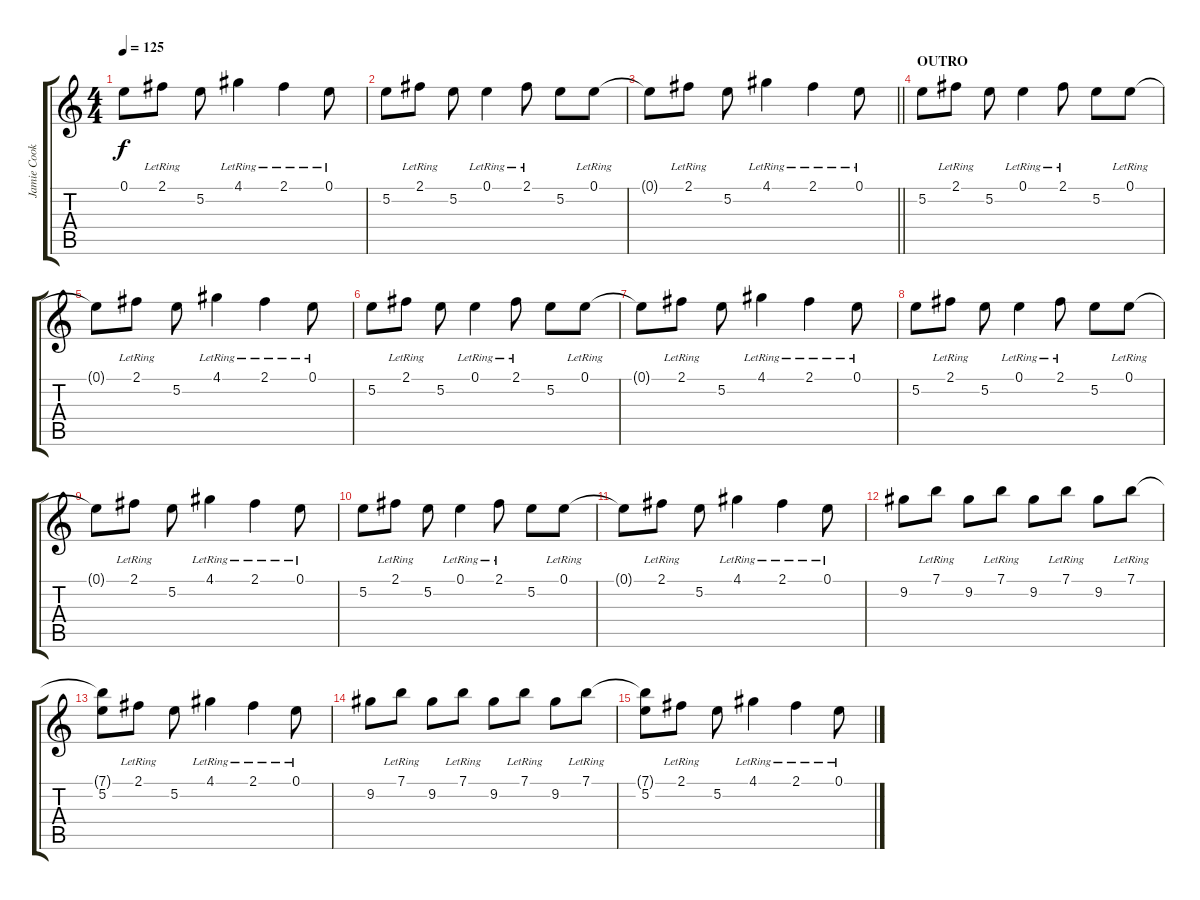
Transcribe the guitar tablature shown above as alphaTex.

\track ("Jamie Cook" "Jamie Cook") {instrument electricguitarclean}
\staff {score tabs}
\tuning (E4 B3 G3 D3 A2 E2) {hide}
\ts (4 4)
\tempo 125
\clef g2
\ks c
0.1{t}.8{dy f} 2.1{lr}.8 5.2.8 4.1{lr}.4 2.1{lr}.4 0.1{lr}.8 |
5.2.8 2.1{lr}.8 5.2.8 0.1{lr}.4 2.1{lr}.8 5.2.8 0.1{lr}.8 |
\barLineRight lightlight
0.1{t}.8 2.1{lr}.8 5.2.8 4.1{lr}.4 2.1{lr}.4 0.1{lr}.8 |
\section ("" "OUTRO")
5.2.8{instrument electricguitarclean} 2.1{lr}.8 5.2.8 0.1{lr}.4 2.1{lr}.8 5.2.8 0.1{lr}.8 |
0.1{t}.8 2.1{lr}.8 5.2.8 4.1{lr}.4 2.1{lr}.4 0.1{lr}.8 |
5.2.8 2.1{lr}.8 5.2.8 0.1{lr}.4 2.1{lr}.8 5.2.8 0.1{lr}.8 |
0.1{t}.8 2.1{lr}.8 5.2.8 4.1{lr}.4 2.1{lr}.4 0.1{lr}.8 |
5.2.8 2.1{lr}.8 5.2.8 0.1{lr}.4 2.1{lr}.8 5.2.8 0.1{lr}.8 |
0.1{t}.8 2.1{lr}.8 5.2.8 4.1{lr}.4 2.1{lr}.4 0.1{lr}.8 |
5.2.8 2.1{lr}.8 5.2.8 0.1{lr}.4 2.1{lr}.8 5.2.8 0.1{lr}.8 |
0.1{t}.8 2.1{lr}.8 5.2.8 4.1{lr}.4 2.1{lr}.4 0.1{lr}.8 |
9.2.8 7.1{lr}.8 9.2.8 7.1{lr}.8 9.2.8 7.1{lr}.8 9.2.8 7.1{lr}.8 |
(7.1{t} 5.2).8 2.1{lr}.8 5.2.8 4.1{lr}.4 2.1{lr}.4 0.1{lr}.8 |
9.2.8 7.1{lr}.8 9.2.8 7.1{lr}.8 9.2.8 7.1{lr}.8 9.2.8 7.1{lr}.8 |
(7.1{t} 5.2).8 2.1{lr}.8 5.2.8 4.1{lr}.4 2.1{lr}.4 0.1{lr}.8
